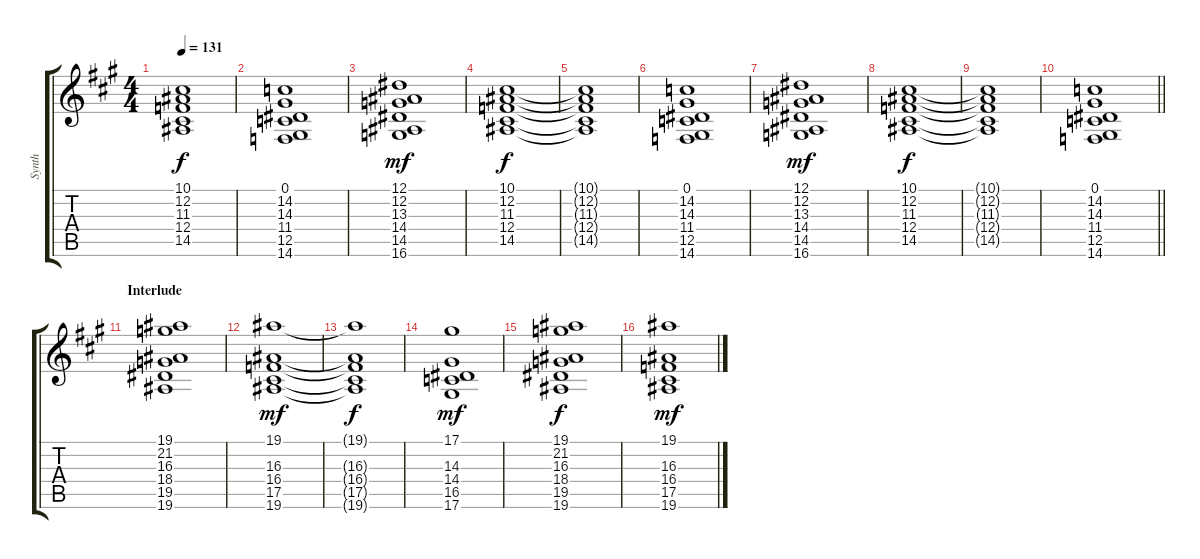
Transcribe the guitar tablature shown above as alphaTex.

\track ("Synth" "Synth") {instrument pad2warm}
\staff {score tabs}
\tuning (Eb4 Bb3 Gb3 Db3 Ab2 Eb2) {hide}
\ts (4 4)
\tempo 131
\clef g2
\ks a
(10.1{t} 12.2{t} 11.3{t} 12.4{t} 14.5{t}).1{dy f} |
(0.1 14.2 14.3 11.4 12.5 14.6).1 |
(12.1 12.2 13.3 14.4 14.5 16.6).1{dy mf} |
(10.1 12.2 11.3 12.4 14.5).1{dy f} |
(10.1{t} 12.2{t} 11.3{t} 12.4{t} 14.5{t}).1 |
(0.1 14.2 14.3 11.4 12.5 14.6).1 |
(12.1 12.2 13.3 14.4 14.5 16.6).1{dy mf} |
(10.1 12.2 11.3 12.4 14.5).1{dy f} |
(10.1{t} 12.2{t} 11.3{t} 12.4{t} 14.5{t}).1 |
\barLineRight lightlight
(0.1 14.2 14.3 11.4 12.5 14.6).1 |
\section ("" "Interlude")
(19.1 21.2 16.3 18.4 19.5 19.6).1 |
(19.1 16.3 16.4 17.5 19.6).1{dy mf} |
(19.1{t} 16.3{t} 16.4{t} 17.5{t} 19.6{t}).1{dy f} |
(17.1 14.3 14.4 16.5 17.6).1{dy mf} |
(19.1 21.2 16.3 18.4 19.5 19.6).1{dy f} |
(19.1 16.3 16.4 17.5 19.6).1{dy mf}
